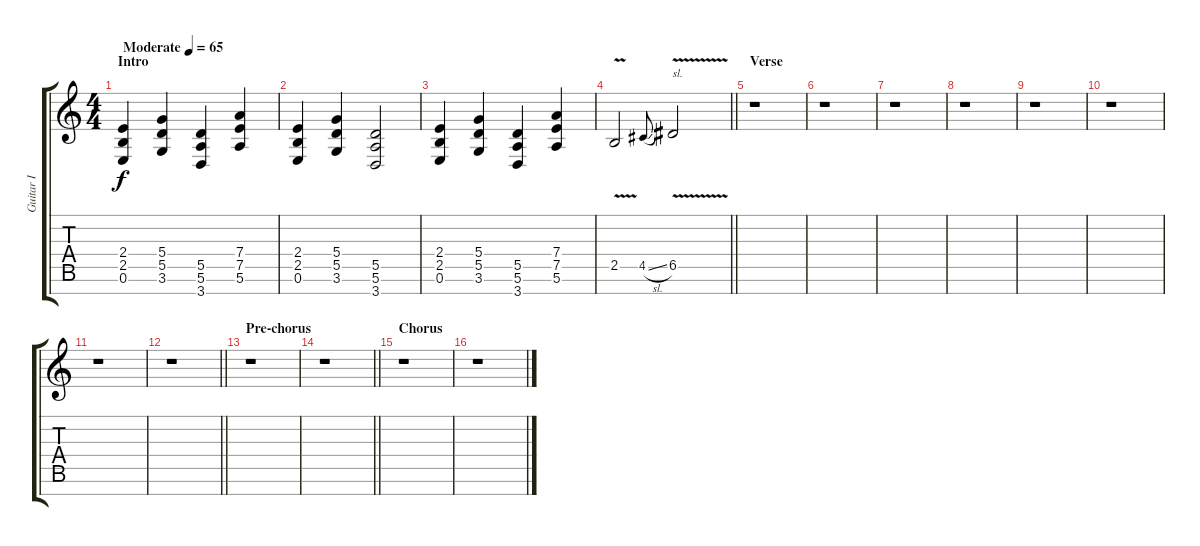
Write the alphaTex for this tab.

\track ("Guitar I" "Guitar I") {instrument distortionguitar}
\staff {score tabs}
\tuning (E4 B3 G3 D3 A2 E2 B1) {hide}
\ts (4 4)
\section ("" "Intro")
\tempo (65 "Moderate")
\clef g2
\ks c
(2.4 2.5 0.6).4{dy f instrument distortionguitar} (5.4 5.5 3.6).4 (5.5 5.6 3.7).4 (7.4 7.5 5.6).4 |
(2.4 2.5 0.6).4 (5.4 5.5 3.6).4 (5.5 5.6 3.7).2 |
(2.4 2.5 0.6).4 (5.4 5.5 3.6).4 (5.5 5.6 3.7).4 (7.4 7.5 5.6).4 |
\barLineRight lightlight
2.5{v}.2 4.5{sl}.8{gr onbeat} 6.5{v}.2{txt "sl."} |
\section ("" "Verse")
r.1 |
r.1 |
r.1 |
r.1 |
r.1 |
r.1 |
r.1 |
\barLineRight lightlight
r.1 |
\section ("" "Pre-chorus")
r.1 |
\barLineRight lightlight
r.1 |
\section ("" "Chorus")
r.1 |
r.1
